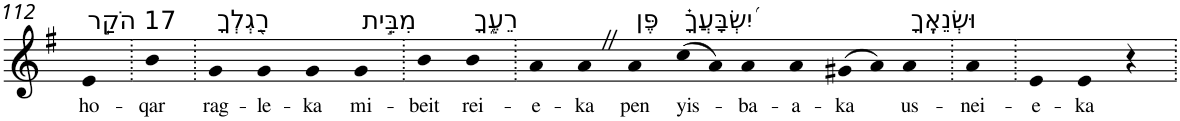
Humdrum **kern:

**kern	**text
*part1	*part1
*staff1	*staff1
*I"Piano	*
*I'Pno	*
!!LO:PB:g=z
*clefG2	*
*k[f#]	*
*G:	*
=112	=112
!LO:TX:a:t=17 הֹקַ֣ר	!
!	!LO:LY:b
4e	ho-
=113.	=113.
!	!LO:LY:b
4b	-qar
=114.	=114.
!LO:TX:a:t=רַ֭גְלְךָ	!
!	!LO:LY:b
4g	rag-
!	!LO:LY:b
4g	-le-
!	!LO:LY:b
4g	-ka
!LO:TX:a:t=מִבֵּ֣ית	!
!	!LO:LY:b
4g	mi-
=115.	=115.
!	!LO:LY:b
4b	-beit
!LO:TX:a:t=רֵעֶ֑ךָ	!
!	!LO:LY:b
4b	rei-
=116.	=116.
!	!LO:LY:b
4a	-e-
!	!LO:LY:b
4aZ	-ka
!LO:TX:a:t=פֶּן	!
!	!LO:LY:b
4a	pen
!LO:TX:a:t=יִ֝שְׂבָּעֲךָ֗	!
!	!LO:LY:b
(>8cc	yis-
8a)	.
!	!LO:LY:b
4a	-ba-
!	!LO:LY:b
4a	-a-
!	!LO:LY:b
(>8g#X	-ka
8a)	.
!LO:TX:a:t=וּשְׂנֵאֶֽךָ	!
!	!LO:LY:b
4a	us-
=117.	=117.
!	!LO:LY:b
4a	-nei-
=118.	=118.
!	!LO:LY:b
4e	-e-
!	!LO:LY:b
4e	-ka
4r	.
=.	=.
*-	*-
